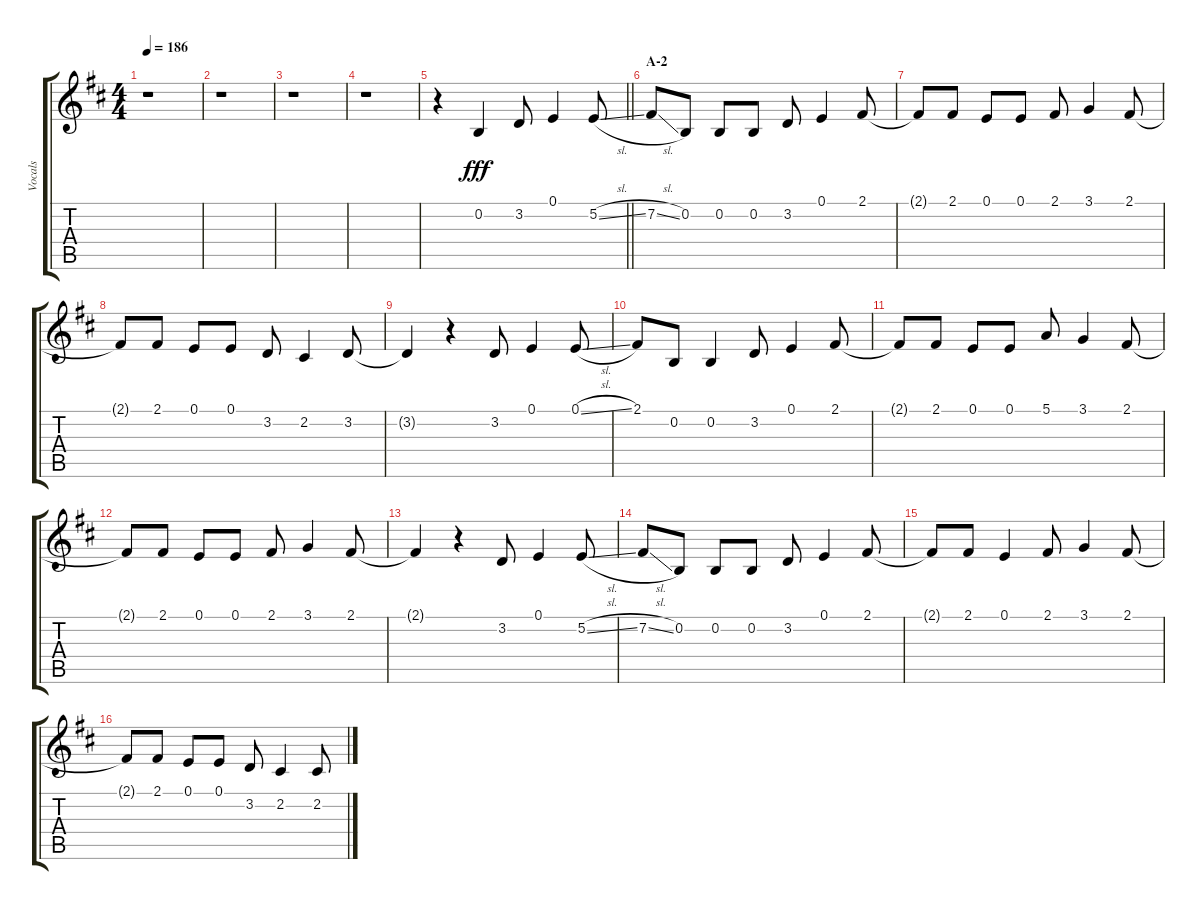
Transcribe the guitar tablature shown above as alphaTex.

\track ("Vocals" "Vocals") {instrument voiceoohs}
\staff {score tabs}
\tuning (E4 B3 G3 D3 A2 E2) {hide}
\ts (4 4)
\tempo 186
\clef g2
\ks d
r.1{dy fff} |
r.1 |
r.1 |
r.1 |
\barLineRight lightlight
r.4 0.2.4 3.2.8 0.1.4 5.2{sl}.8 |
\section ("" "A-2")
7.2{sl}.8 0.2.8 0.2.8 0.2.8 3.2.8 0.1.4 2.1.8 |
2.1{t}.8 2.1.8 0.1.8 0.1.8 2.1.8 3.1.4 2.1.8 |
2.1{t}.8 2.1.8 0.1.8 0.1.8 3.2.8 2.2.4 3.2.8 |
3.2{t}.4 r.4 3.2.8 0.1.4 0.1{sl}.8 |
2.1.8 0.2.8 0.2.4 3.2.8 0.1.4 2.1.8 |
2.1{t}.8 2.1.8 0.1.8 0.1.8 5.1.8 3.1.4 2.1.8 |
2.1{t}.8 2.1.8 0.1.8 0.1.8 2.1.8 3.1.4 2.1.8 |
2.1{t}.4 r.4 3.2.8 0.1.4 5.2{sl}.8 |
7.2{sl}.8 0.2.8 0.2.8 0.2.8 3.2.8 0.1.4 2.1.8 |
2.1{t}.8 2.1.8 0.1.4 2.1.8 3.1.4 2.1.8 |
2.1{t}.8 2.1.8 0.1.8 0.1.8 3.2.8 2.2.4 2.2{sl}.8
